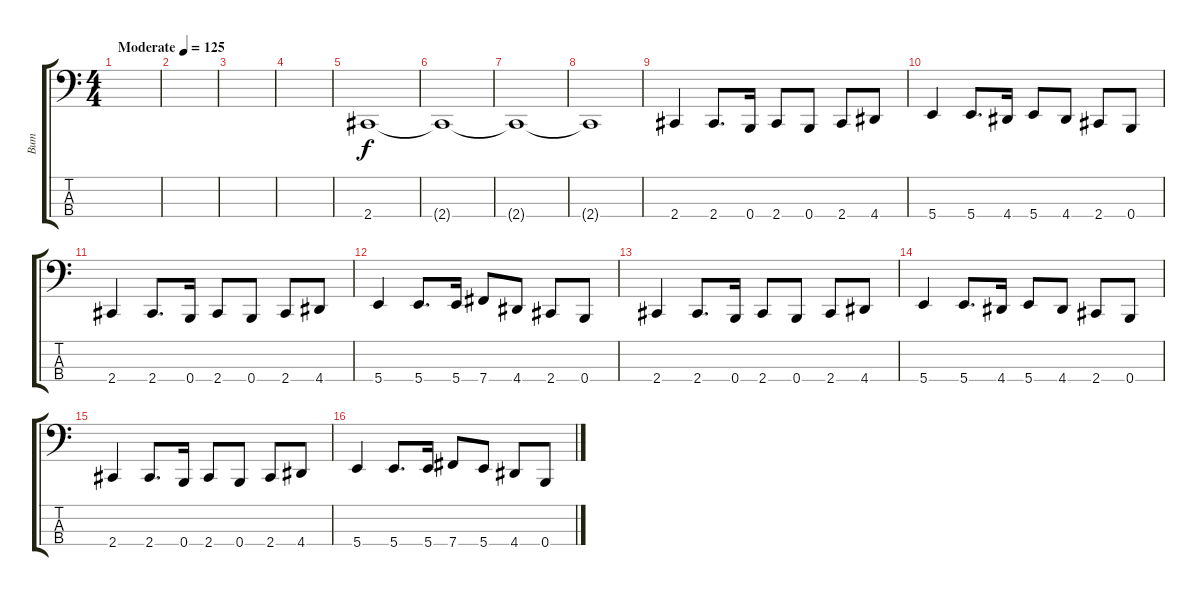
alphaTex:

\track ("Вит" "Вит") {instrument electricbassfinger}
\staff {score tabs}
\tuning (E2 B1 Gb1 B0) {hide}
\ts (4 4)
\tempo (125 "Moderate")
\clef f4
\ks c
|
|
|
|
2.4.1 |
2.4{t}.1 |
2.4{t}.1 |
2.4{t}.1 |
2.4.4 2.4.8{d} 0.4.16 2.4.8 0.4.8 2.4.8 4.4.8 |
5.4.4 5.4.8{d} 4.4.16 5.4.8 4.4.8 2.4.8 0.4.8 |
2.4.4 2.4.8{d} 0.4.16 2.4.8 0.4.8 2.4.8 4.4.8 |
5.4.4 5.4.8{d} 5.4.16 7.4.8 4.4.8 2.4.8 0.4.8 |
2.4.4 2.4.8{d} 0.4.16 2.4.8 0.4.8 2.4.8 4.4.8 |
5.4.4 5.4.8{d} 4.4.16 5.4.8 4.4.8 2.4.8 0.4.8 |
2.4.4 2.4.8{d} 0.4.16 2.4.8 0.4.8 2.4.8 4.4.8 |
5.4.4 5.4.8{d} 5.4.16 7.4.8 5.4.8 4.4.8 0.4.8
